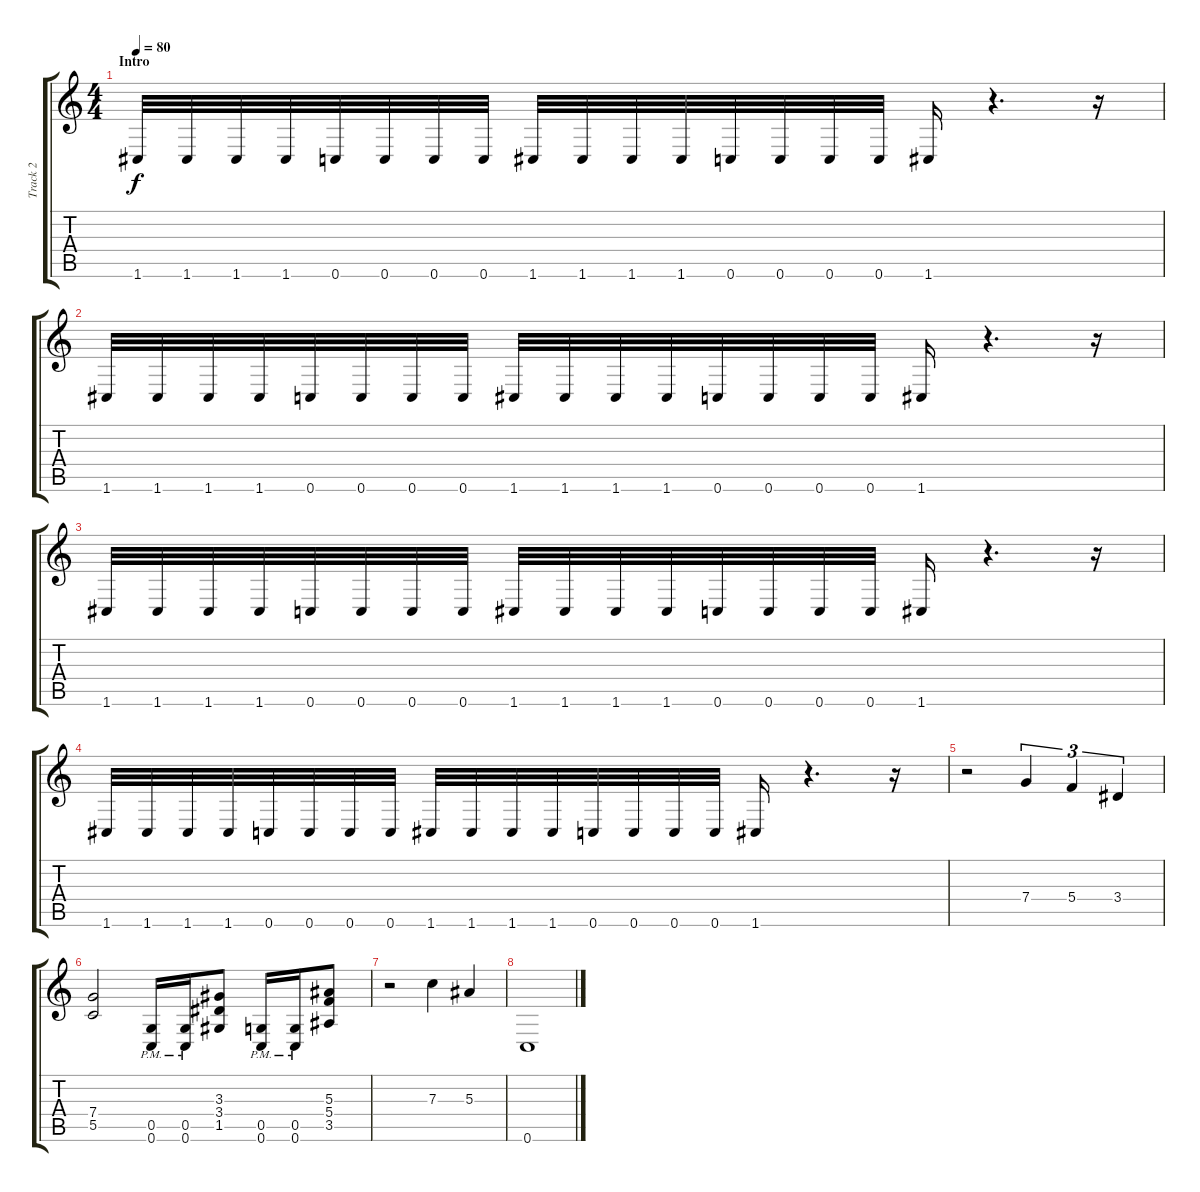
\track ("Track 2" "Track 2") {instrument distortionguitar}
\staff {score tabs}
\tuning (D4 A3 F3 C3 G2 C2) {hide}
\ts (4 4)
\section ("" "Intro")
\tempo 80
\clef g2
\ks c
1.6.32{dy f instrument distortionguitar} 1.6.32 1.6.32 1.6.32 0.6.32 0.6.32 0.6.32 0.6.32 1.6.32 1.6.32 1.6.32 1.6.32 0.6.32 0.6.32 0.6.32 0.6.32 1.6.16 r.4{d} r.16 |
1.6.32 1.6.32 1.6.32 1.6.32 0.6.32 0.6.32 0.6.32 0.6.32 1.6.32 1.6.32 1.6.32 1.6.32 0.6.32 0.6.32 0.6.32 0.6.32 1.6.16 r.4{d} r.16 |
1.6.32 1.6.32 1.6.32 1.6.32 0.6.32 0.6.32 0.6.32 0.6.32 1.6.32 1.6.32 1.6.32 1.6.32 0.6.32 0.6.32 0.6.32 0.6.32 1.6.16 r.4{d} r.16 |
1.6.32 1.6.32 1.6.32 1.6.32 0.6.32 0.6.32 0.6.32 0.6.32 1.6.32 1.6.32 1.6.32 1.6.32 0.6.32 0.6.32 0.6.32 0.6.32 1.6.16 r.4{d} r.16 |
r.2 7.4.4{tu (3 2)} 5.4.4{tu (3 2)} 3.4.4{tu (3 2)} |
(7.4 5.5).2 (0.5{pm} 0.6{pm}).16 (0.5{pm} 0.6{pm}).16 (3.3 3.4 1.5).8 (0.5{pm} 0.6{pm}).16 (0.5{pm} 0.6{pm}).16 (5.3 5.4 3.5).8 |
r.2 7.3.4 5.3.4 |
0.6.1
